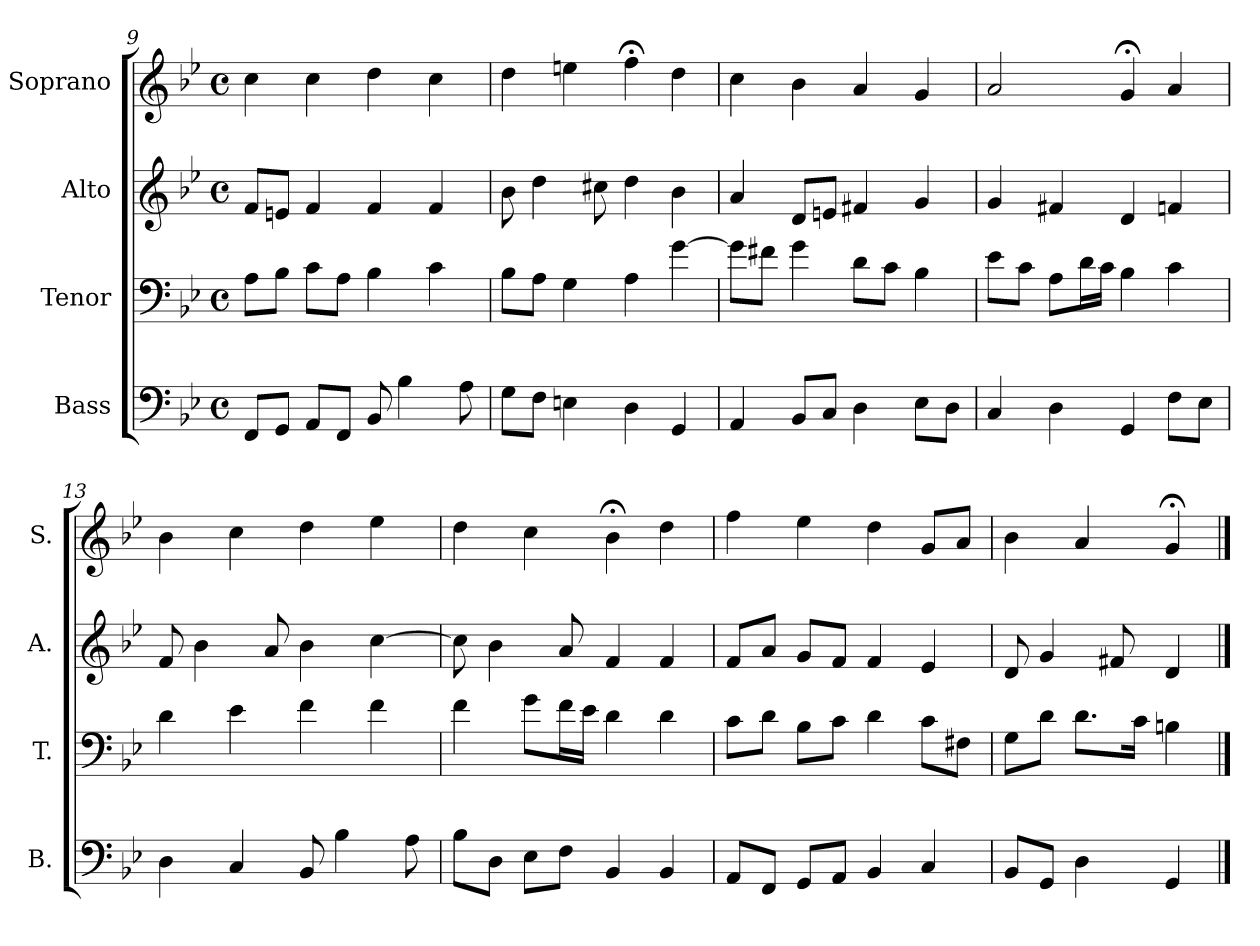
**kern	**kern	**kern	**kern
*part4	*part3	*part2	*part1
*staff4	*staff3	*staff2	*staff1
*I"Bass	*I"Tenor	*I"Alto	*I"Soprano
*I'B.	*I'T.	*I'A.	*I'S.
!!LO:LB:g=z
*clefF4	*clefF4	*clefG2	*clefG2
*k[b-e-]	*k[b-e-]	*k[b-e-]	*k[b-e-]
*g:	*g:	*g:	*g:
*M4/4	*M4/4	*M4/4	*M4/4
*met(c)	*met(c)	*met(c)	*met(c)
=9	=9	=9	=9
8FF/L	8A\L	8f/L	4cc\
8GG/J	8B-\J	8en/J	.
8AA/L	8c\L	4f/	4cc\
8FF/J	8A\J	.	.
8BB-/	4B-\	4f/	4dd\
4B-\	.	.	.
.	4c\	4f/	4cc\
8A\	.	.	.
=10	=10	=10	=10
8G\L	8B-\L	8b-\	4dd\
8F\J	8A\J	4dd\	.
4En\	4G\	.	4een\
.	.	8cc#X\	.
4D\	4A\	4dd\	4ff;<\
4GG/	[4g\	4b-\	4dd\
=11	=11	=11	=11
4AA/	8g\L]	4a/	4cc\
.	8f#X\J	.	.
8BB-/L	4g\	8d/L	4b-\
8C/J	.	8en/J	.
4D\	8d\L	4f#X/	4a/
.	8c\J	.	.
8E-\L	4B-\	4g/	4g/
8D\J	.	.	.
=12	=12	=12	=12
4C/	8e-\L	4g/	2a/
.	8c\J	.	.
4D\	8A\L	4f#X/	.
.	16d\L	.	.
.	16c\JJ	.	.
4GG/	4B-\	4d/	4g;</
8F\L	4c\	4fn/	4a/
8E-\J	.	.	.
!!LO:PB:g=z
=13	=13	=13	=13
4D\	4d\	8f/	4b-\
.	.	4b-\	.
4C/	4e-\	.	4cc\
.	.	8a/	.
8BB-/	4f\	4b-\	4dd\
4B-\	.	.	.
.	4f\	[4cc\	4ee-\
8A\	.	.	.
=14	=14	=14	=14
8B-\L	4f\	8cc\]	4dd\
8D\J	.	4b-\	.
8E-\L	8g\L	.	4cc\
8F\J	16f\L	8a/	.
.	16e-\JJ	.	.
4BB-/	4d\	4f/	4b-;<\
4BB-/	4d\	4f/	4dd\
=15	=15	=15	=15
8AA/L	8c\L	8f/L	4ff\
8FF/J	8d\J	8a/J	.
8GG/L	8B-\L	8g/L	4ee-\
8AA/J	8c\J	8f/J	.
4BB-/	4d\	4f/	4dd\
4C/	8c\L	4e-/	8g/L
.	8F#X\J	.	8a/J
=16	=16	=16	=16
8BB-/L	8G\L	8d/	4b-\
8GG/J	8d\J	4g/	.
4D\	8.d\L	.	4a/
.	.	8f#X/	.
.	16c\Jk	.	.
4GG/	4Bn\	4d/	4g;</
==	==	==	==
*-	*-	*-	*-
